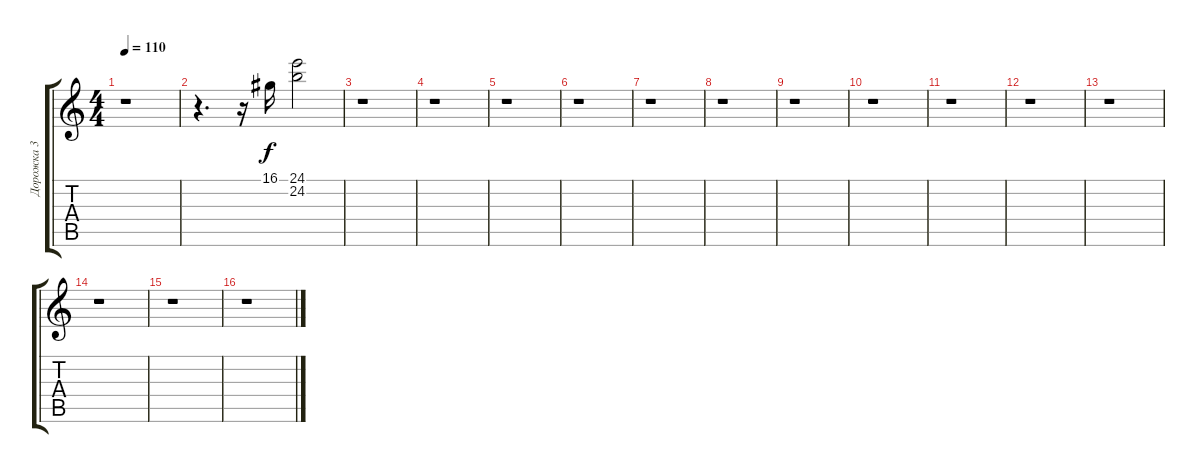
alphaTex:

\track ("Дорожка 3" "Дорожка 3") {instrument electricpiano1}
\staff {score tabs}
\tuning (E4 B3 G3 D3 A2 E2) {hide}
\ts (4 4)
\tempo 110
\clef g2
\ks c
r.1{dy ff} |
r.4{d} r.16 16.1.16{dy f} (24.1 24.2).2 |
r.1 |
r.1 |
r.1 |
r.1 |
r.1 |
r.1 |
r.1 |
r.1 |
r.1 |
r.1 |
r.1 |
r.1 |
r.1 |
r.1
